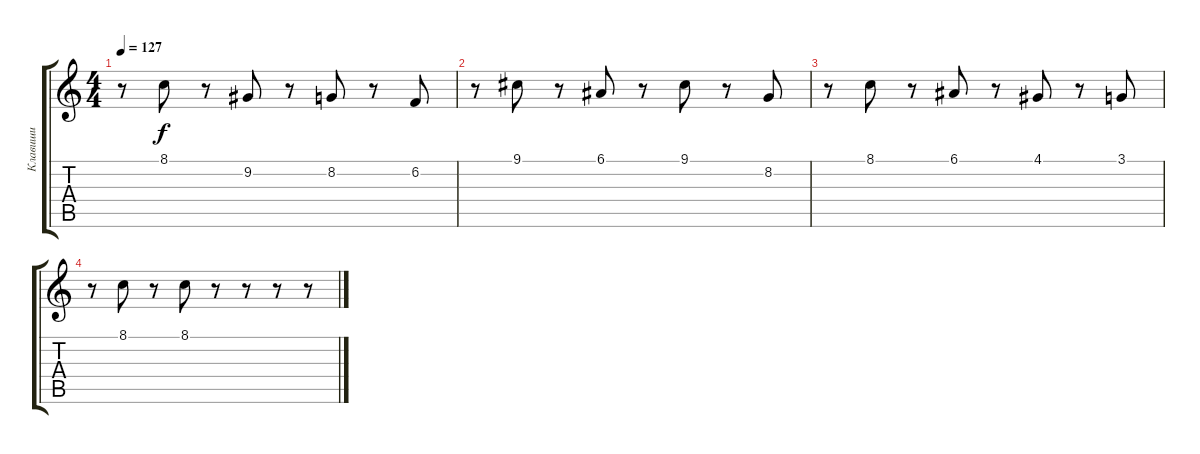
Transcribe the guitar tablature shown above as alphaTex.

\track ("Клавиши" "Клавиши") {instrument electricpiano1}
\staff {score tabs}
\tuning (E4 B3 G3 D3 A2 E2) {hide}
\ts (4 4)
\tempo 127
\clef g2
\ks c
r.8{dy f} 8.1.8 r.8 9.2.8 r.8 8.2.8 r.8 6.2.8 |
r.8 9.1.8 r.8 6.1.8 r.8 9.1.8 r.8 8.2.8 |
r.8 8.1.8 r.8 6.1.8 r.8 4.1.8 r.8 3.1.8 |
r.8 8.1.8 r.8 8.1.8 r.8 r.8 r.8 r.8
